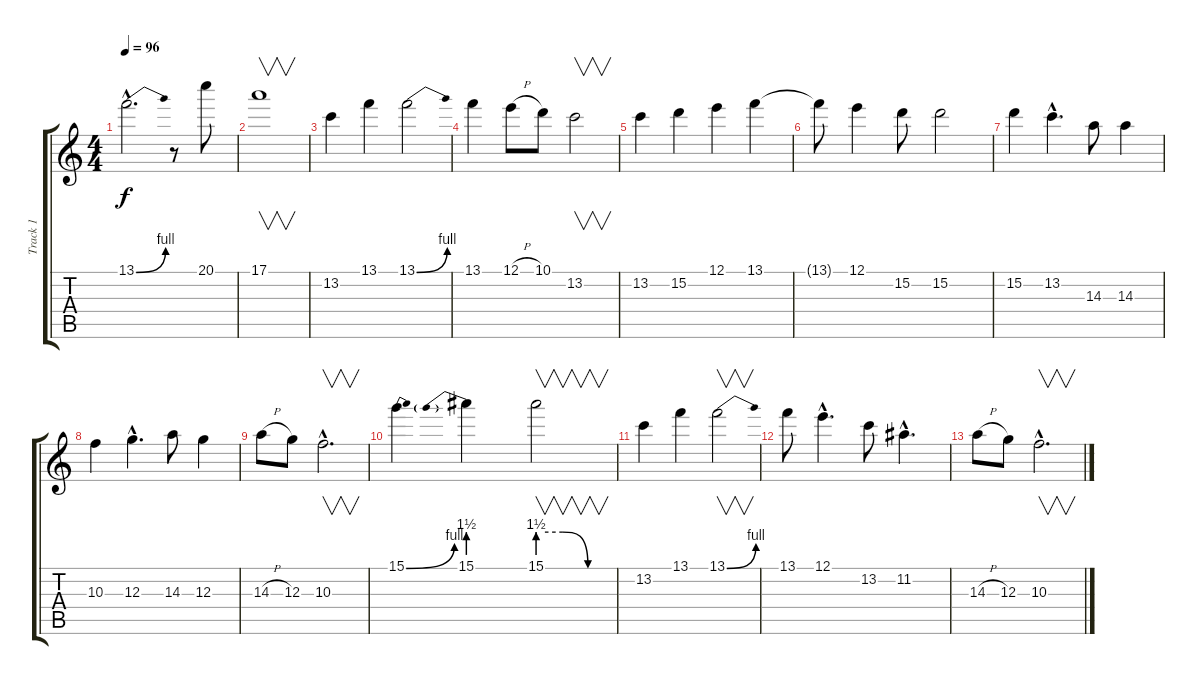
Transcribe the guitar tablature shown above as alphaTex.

\track ("Track 1" "Track 1") {instrument distortionguitar}
\staff {score tabs}
\tuning (E4 B3 G3 D3 A2 E2) {hide}
\ts (4 4)
\tempo 96
\clef g2
\ks c
13.1{be (bend 0 0 60 4) hac}.2{d dy f instrument distortionguitar} r.8 20.1.8 |
17.1.1{v} |
13.2.4 13.1.4 13.1{be (bend 0 0 60 4)}.2 |
13.1.4 12.1{h}.8 10.1.8 13.2.2{v} |
13.2.4 15.2.4 12.1.4 13.1.4 |
13.1{t}.8 12.1.4 15.2.8 15.2.2 |
15.2.4 13.2{hac}.4{d} 14.3.8 14.3.4 |
10.3.4 12.3{hac}.4{d} 14.3.8 12.3.4 |
14.3{h}.8 12.3.8 10.3{hac}.2{v d} |
15.1{be (bend 0 0 60 4)}.4 15.1{be (prebend 0 6 60 6)}.4 15.1{be (custom 0 6 20 6 40 0 60 0)}.2{v} |
13.2.4 13.1.4 13.1{be (bend 0 0 60 4)}.2{v} |
13.1.8 12.1{hac}.4{d} 13.2.8 11.2{hac}.4{d} |
14.3{h}.8 12.3.8 10.3{hac}.2{v d}
